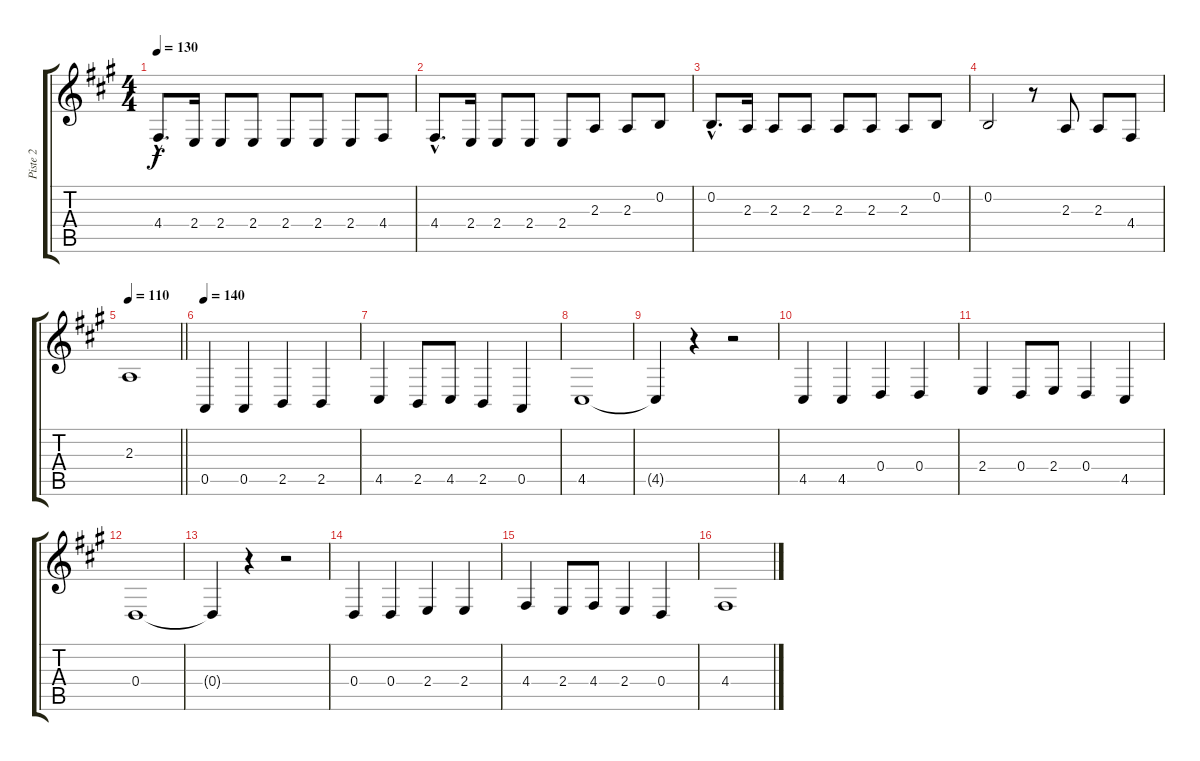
\track ("Piste 2" "Piste 2") {instrument frenchhorn}
\staff {score tabs}
\tuning (E4 B3 G3 D3 A2 E2) {hide}
\ts (4 4)
\tempo 130
\clef g2
\ks a
4.4{hac}.8{d dy f} 2.4.16 2.4.8 2.4.8 2.4.8 2.4.8 2.4.8 4.4.8 |
4.4{hac}.8{d} 2.4.16 2.4.8 2.4.8 2.4.8 2.3.8 2.3.8 0.2.8 |
0.2{hac}.8{d} 2.3.16 2.3.8 2.3.8 2.3.8 2.3.8 2.3.8 0.2.8 |
0.2.2 r.8 2.3.8 2.3.8 4.4.8 |
\tempo 110
\barLineRight lightlight
2.3.1 |
\tempo 140
0.5.4 0.5.4 2.5.4 2.5.4 |
4.5.4 2.5.8 4.5.8 2.5.4 0.5.4 |
4.5.1 |
4.5{t}.4 r.4 r.2 |
4.5.4 4.5.4 0.4.4 0.4.4 |
2.4.4 0.4.8 2.4.8 0.4.4 4.5.4 |
0.4.1 |
0.4{t}.4 r.4 r.2 |
0.4.4 0.4.4 2.4.4 2.4.4 |
4.4.4 2.4.8 4.4.8 2.4.4 0.4.4 |
4.4.1
